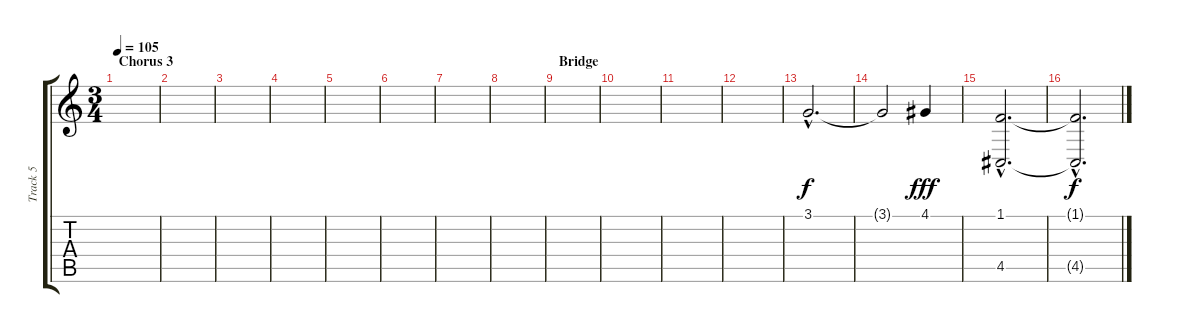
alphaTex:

\track ("Track 5" "Track 5") {instrument pad5bowed}
\staff {score tabs}
\tuning (E4 B3 G3 D3 A2 E2) {hide}
\ts (3 4)
\section ("" "Chorus 3")
\tempo 105
\clef g2
\ks c
|
|
|
|
|
|
|
|
\section ("" "Bridge")
|
|
|
|
3.1{hac}.2{d} |
3.1{t}.2{dy f} 4.1.4{dy fff} |
(1.1{hac} 4.5{hac}).2{d} |
(1.1{hac t} 4.5{hac t}).2{d dy f}
